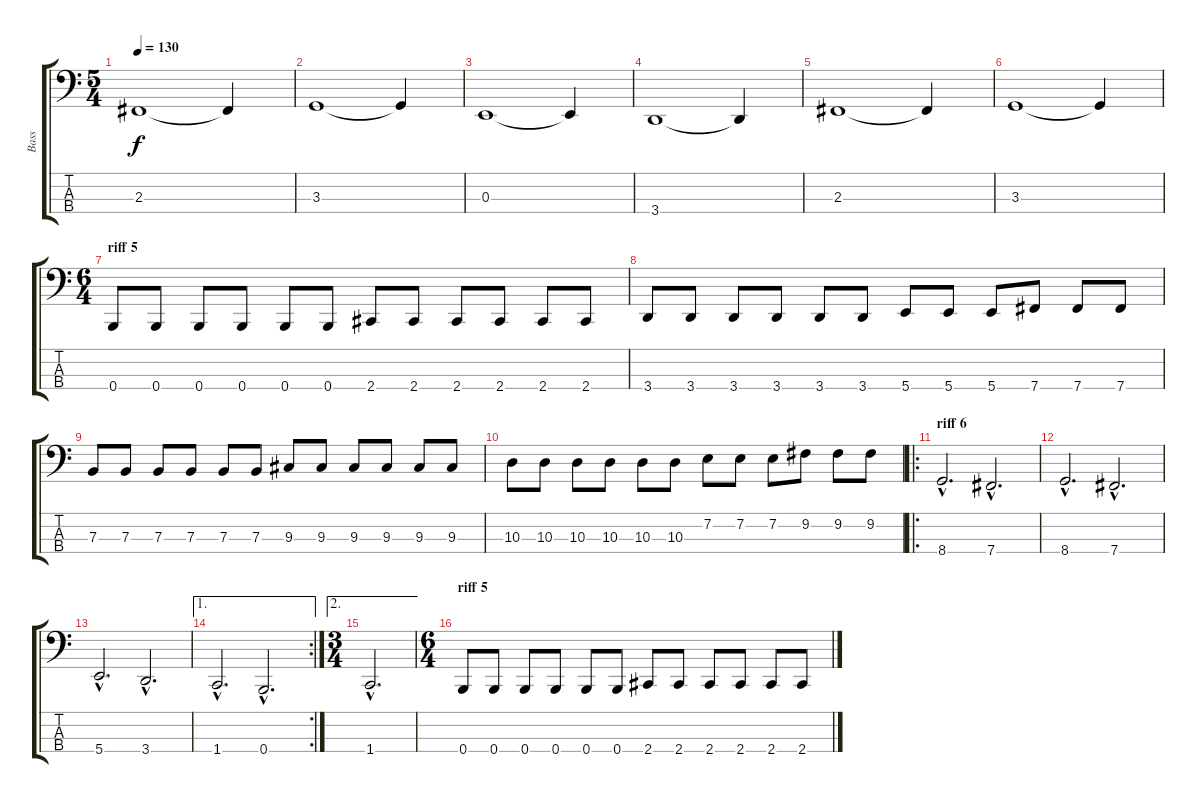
\track ("Bass" "Bass") {instrument electricbasspick}
\staff {score tabs}
\tuning (D2 A1 E1 B0) {hide}
\ts (5 4)
\tempo 130
\clef f4
\ks c
2.3.1{dy f} 2.3{t}.4 |
3.3.1 3.3{t}.4 |
0.3.1 0.3{t}.4 |
3.4.1 3.4{t}.4 |
2.3.1 2.3{t}.4 |
3.3.1 3.3{t}.4 |
\ts (6 4)
\section ("" "riff 5")
0.4.8 0.4.8 0.4.8 0.4.8 0.4.8 0.4.8 2.4.8 2.4.8 2.4.8 2.4.8 2.4.8 2.4.8 |
3.4.8 3.4.8 3.4.8 3.4.8 3.4.8 3.4.8 5.4.8 5.4.8 5.4.8 7.4.8 7.4.8 7.4.8 |
7.3.8 7.3.8 7.3.8 7.3.8 7.3.8 7.3.8 9.3.8 9.3.8 9.3.8 9.3.8 9.3.8 9.3.8 |
10.3.8 10.3.8 10.3.8 10.3.8 10.3.8 10.3.8 7.2.8 7.2.8 7.2.8 9.2.8 9.2.8 9.2.8 |
\ro
\section ("" "riff 6")
8.4{hac}.2{d} 7.4{hac}.2{d} |
8.4{hac}.2{d} 7.4{hac}.2{d} |
5.4{hac}.2{d} 3.4{hac}.2{d} |
\ae 1
\rc 2
1.4{hac}.2{d} 0.4{hac}.2{d} |
\ae 2
\ts (3 4)
1.4{hac}.2{d} |
\ts (6 4)
\section ("" "riff 5")
0.4.8 0.4.8 0.4.8 0.4.8 0.4.8 0.4.8 2.4.8 2.4.8 2.4.8 2.4.8 2.4.8 2.4.8
